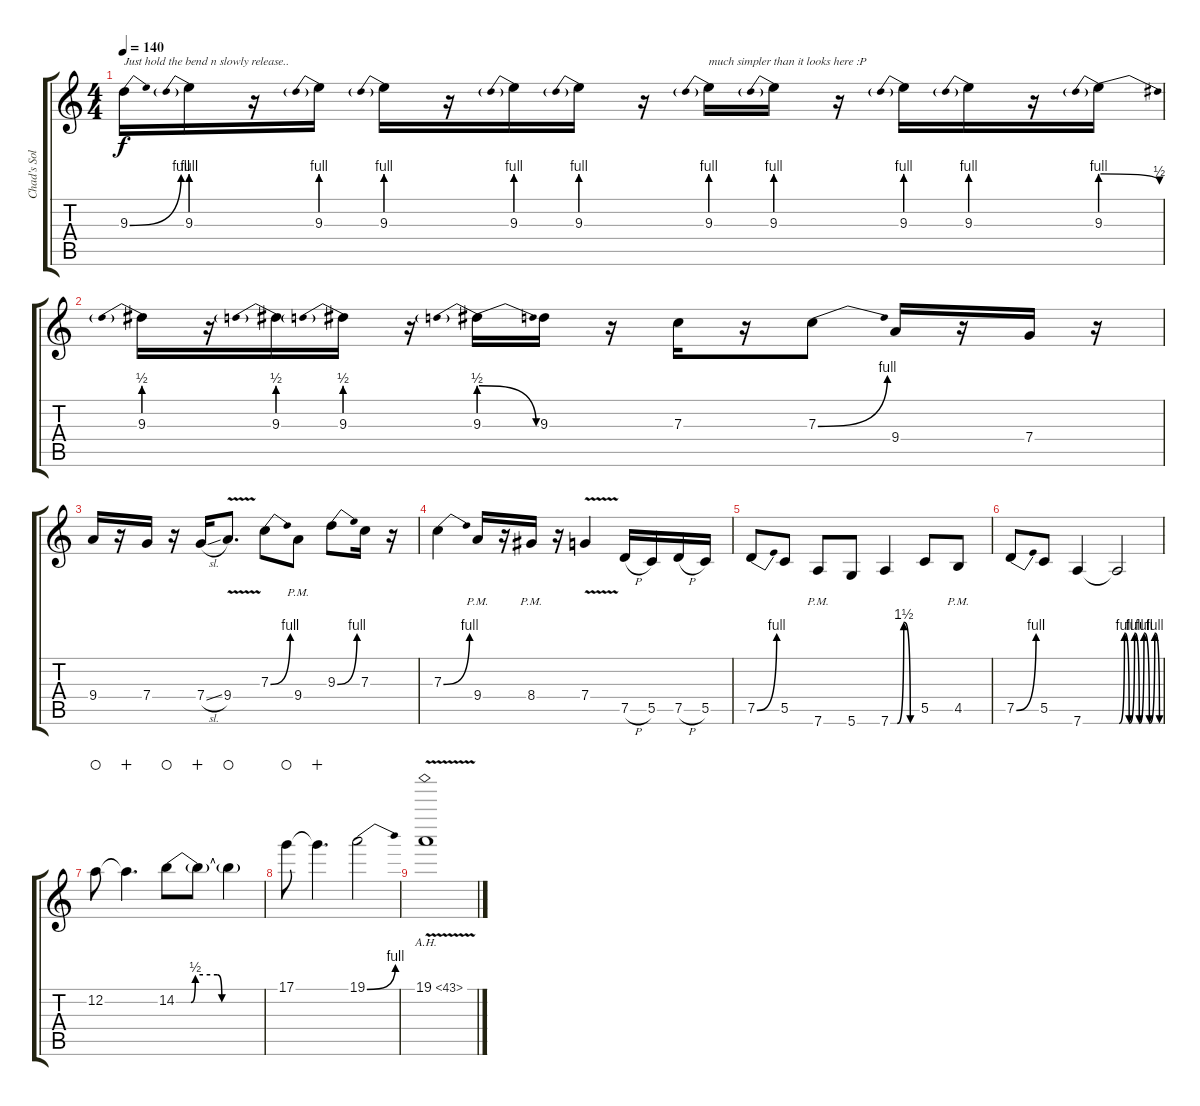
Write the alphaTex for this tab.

\track ("Chad's Solo" "Chad's Sol") {instrument distortionguitar}
\staff {score tabs}
\tuning (D4 A3 F3 C3 G2 D2) {hide}
\ts (4 4)
\tempo 140
\clef g2
\ks c
9.3{be (bend 0 0 60 4)}.16{txt "Just hold the bend n slowly release.." dy f} 9.3{be (prebend 0 4 60 4)}.16 r.16 9.3{be (prebend 0 4 60 4)}.16 9.3{be (prebend 0 4 60 4)}.16 r.16 9.3{be (prebend 0 4 60 4)}.16 9.3{be (prebend 0 4 60 4)}.16 r.16 9.3{be (prebend 0 4 60 4)}.16{txt "much simpler than it looks here :P"} 9.3{be (prebend 0 4 60 4)}.16 r.16 9.3{be (prebend 0 4 60 4)}.16 9.3{be (prebend 0 4 60 4)}.16 r.16 9.3{be (prebendrelease 0 4 60 2)}.16 |
9.3{be (prebend 0 2 60 2)}.16 r.16 9.3{be (prebend 0 2 60 2)}.16 9.3{be (prebend 0 2 60 2)}.16 r.16 9.3{be (prebendrelease 0 2 60 0)}.16 9.3.16 r.16 7.3.16 r.16 7.3{be (bend 0 0 60 4)}.8 9.4.16 r.16 7.4.16 r.16 |
9.4.16 r.16 7.4.16 r.16 7.4{sl}.16 9.4{v}.8{d} 7.3{be (bend 0 0 60 4)}.8 9.4{pm}.8 9.3{be (bend 0 0 60 4)}.8 7.3.16 r.16 |
7.3{be (bend 0 0 60 4)}.4 9.4{pm}.16 r.16 8.4{pm}.16 r.16 7.4{v}.4 7.5{h}.16 5.5.16 7.5{h}.16 5.5.16 |
7.5{be (bend 0 0 60 4)}.8 5.5.8 7.6{pm}.8 5.6.8 7.6{be (custom 0 0 15 0 30 6 45 0 60 0)}.4 5.5.8 4.5{pm}.8 |
7.5{be (bend 0 0 60 4)}.8 5.5.8 7.6.4 7.6{be (custom 0 0 8 4 15 0 23 4 30 0 37 4 45 0 53 4 60 0) t}.2 |
12.2.8{volume 16 balance 8 waho} 12.2{t}.4{d wahc} 14.2{be (custom 0 0 10 0 13 2 28 2 31 0 36 0 45 0 60 0)}.8{waho} 14.2{t}.8{wahc} 14.2{t}.4{waho} |
17.1.8{waho} 17.1{t}.4{d wahc} 19.1{be (bend 0 0 60 4)}.2 |
19.1{ah 24 v}.1
